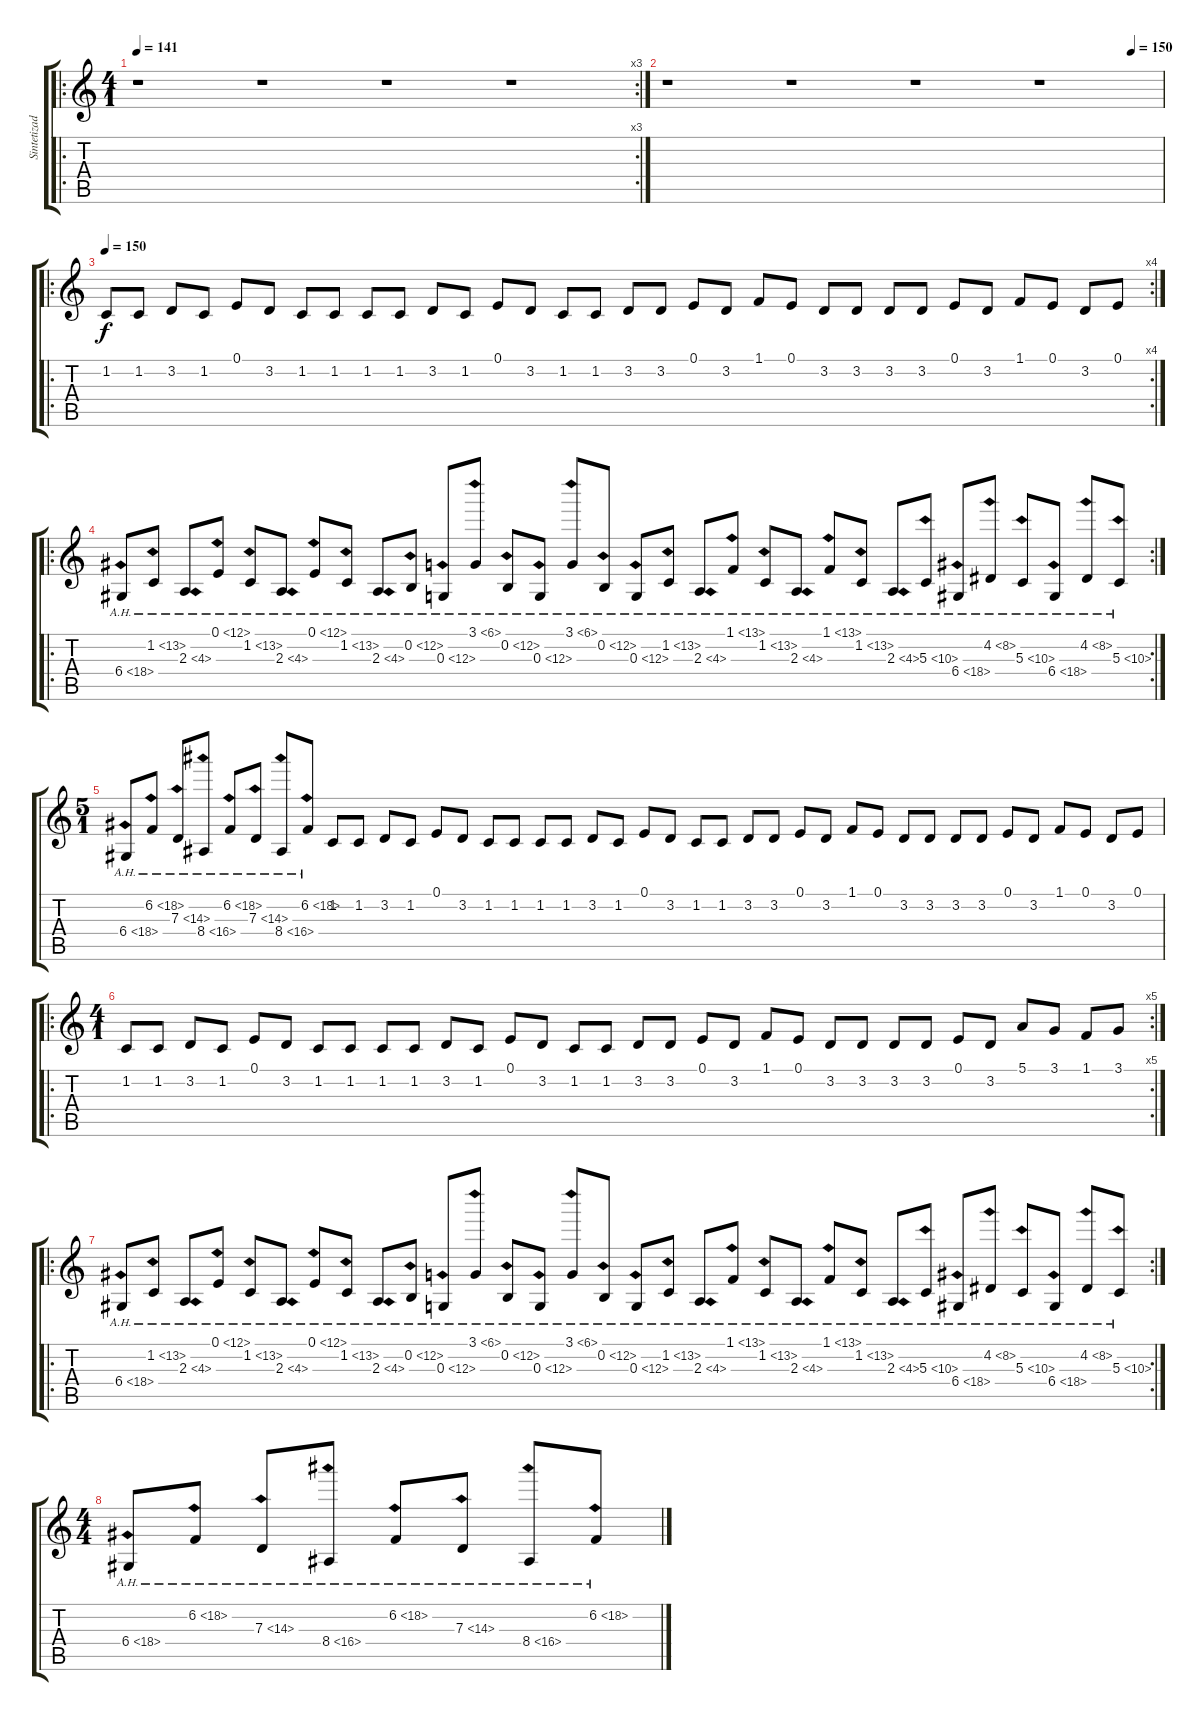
\track ("Sintetizador 4" "Sintetizad") {instrument harpsichord}
\staff {score tabs}
\tuning (E4 B3 G3 D3 A2 E2) {hide}
\ro
\rc 3
\ts (4 1)
\tempo 141
\clef g2
\ks c
r.1{dy f instrument harpsichord} r.1 r.1 r.1 |
\tempo (150 0.9375)
r.1 r.1 r.1 r.1 |
\ro
\rc 4
\tempo 150
1.2.8 1.2.8 3.2.8 1.2.8 0.1.8 3.2.8 1.2.8 1.2.8 1.2.8 1.2.8 3.2.8 1.2.8 0.1.8 3.2.8 1.2.8 1.2.8 3.2.8 3.2.8 0.1.8 3.2.8 1.1.8 0.1.8 3.2.8 3.2.8 3.2.8 3.2.8 0.1.8 3.2.8 1.1.8 0.1.8 3.2.8 0.1.8 |
\ro
\rc 2
6.4{ah 12}.8{volume 8 instrument xylophone} 1.2{ah 12}.8 2.3{ah 2}.8 0.1{ah 12}.8 1.2{ah 12}.8 2.3{ah 2}.8 0.1{ah 12}.8 1.2{ah 12}.8 2.3{ah 2}.8 0.2{ah 12}.8 0.3{ah 12}.8 3.1{ah 3}.8 0.2{ah 12}.8 0.3{ah 12}.8 3.1{ah 3}.8 0.2{ah 12}.8 0.3{ah 12}.8 1.2{ah 12}.8 2.3{ah 2}.8 1.1{ah 12}.8 1.2{ah 12}.8 2.3{ah 2}.8 1.1{ah 12}.8 1.2{ah 12}.8 2.3{ah 2}.8 5.3{ah 5}.8 6.4{ah 12}.8 4.2{ah 4}.8 5.3{ah 5}.8 6.4{ah 12}.8 4.2{ah 4}.8 5.3{ah 5}.8 |
\ts (5 1)
6.4{ah 12}.8 6.2{ah 12}.8 7.3{ah 7}.8 8.4{ah 8}.8 6.2{ah 12}.8 7.3{ah 7}.8 8.4{ah 8}.8 6.2{ah 12}.8 1.2.8{volume 12 instrument harpsichord} 1.2.8 3.2.8 1.2.8 0.1.8 3.2.8 1.2.8 1.2.8 1.2.8 1.2.8 3.2.8 1.2.8 0.1.8 3.2.8 1.2.8 1.2.8 3.2.8 3.2.8 0.1.8 3.2.8 1.1.8 0.1.8 3.2.8 3.2.8 3.2.8 3.2.8 0.1.8 3.2.8 1.1.8 0.1.8 3.2.8 0.1.8 |
\ro
\rc 5
\ts (4 1)
1.2.8 1.2.8 3.2.8 1.2.8 0.1.8 3.2.8 1.2.8 1.2.8 1.2.8 1.2.8 3.2.8 1.2.8 0.1.8 3.2.8 1.2.8 1.2.8 3.2.8 3.2.8 0.1.8 3.2.8 1.1.8 0.1.8 3.2.8 3.2.8 3.2.8 3.2.8 0.1.8 3.2.8 5.1.8 3.1.8 1.1.8 3.1.8 |
\ro
\rc 2
6.4{ah 12}.8{volume 8 instrument xylophone} 1.2{ah 12}.8 2.3{ah 2}.8 0.1{ah 12}.8 1.2{ah 12}.8 2.3{ah 2}.8 0.1{ah 12}.8 1.2{ah 12}.8 2.3{ah 2}.8 0.2{ah 12}.8 0.3{ah 12}.8 3.1{ah 3}.8 0.2{ah 12}.8 0.3{ah 12}.8 3.1{ah 3}.8 0.2{ah 12}.8 0.3{ah 12}.8 1.2{ah 12}.8 2.3{ah 2}.8 1.1{ah 12}.8 1.2{ah 12}.8 2.3{ah 2}.8 1.1{ah 12}.8 1.2{ah 12}.8 2.3{ah 2}.8 5.3{ah 5}.8 6.4{ah 12}.8 4.2{ah 4}.8 5.3{ah 5}.8 6.4{ah 12}.8 4.2{ah 4}.8 5.3{ah 5}.8 |
\ts (4 4)
6.4{ah 12}.8 6.2{ah 12}.8 7.3{ah 7}.8 8.4{ah 8}.8 6.2{ah 12}.8 7.3{ah 7}.8 8.4{ah 8}.8 6.2{ah 12}.8
